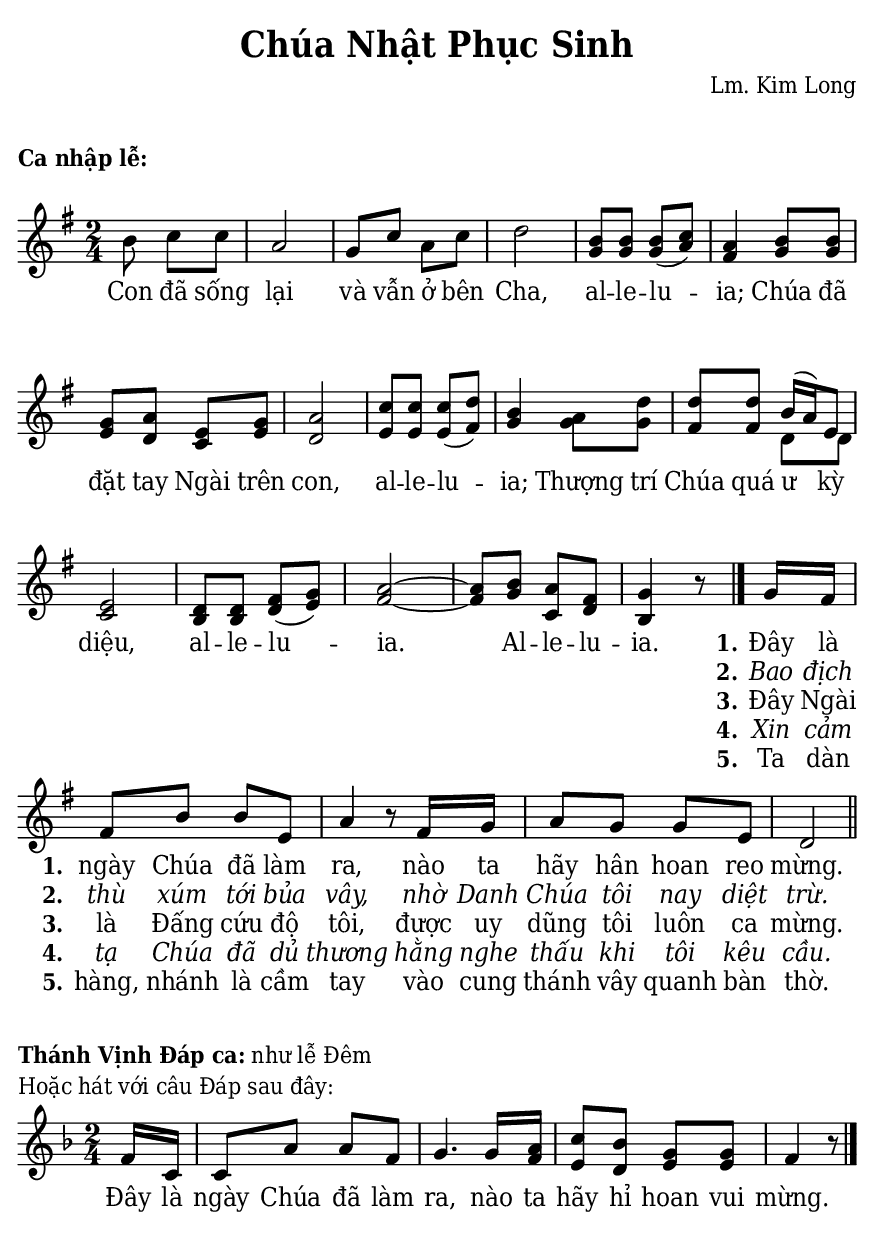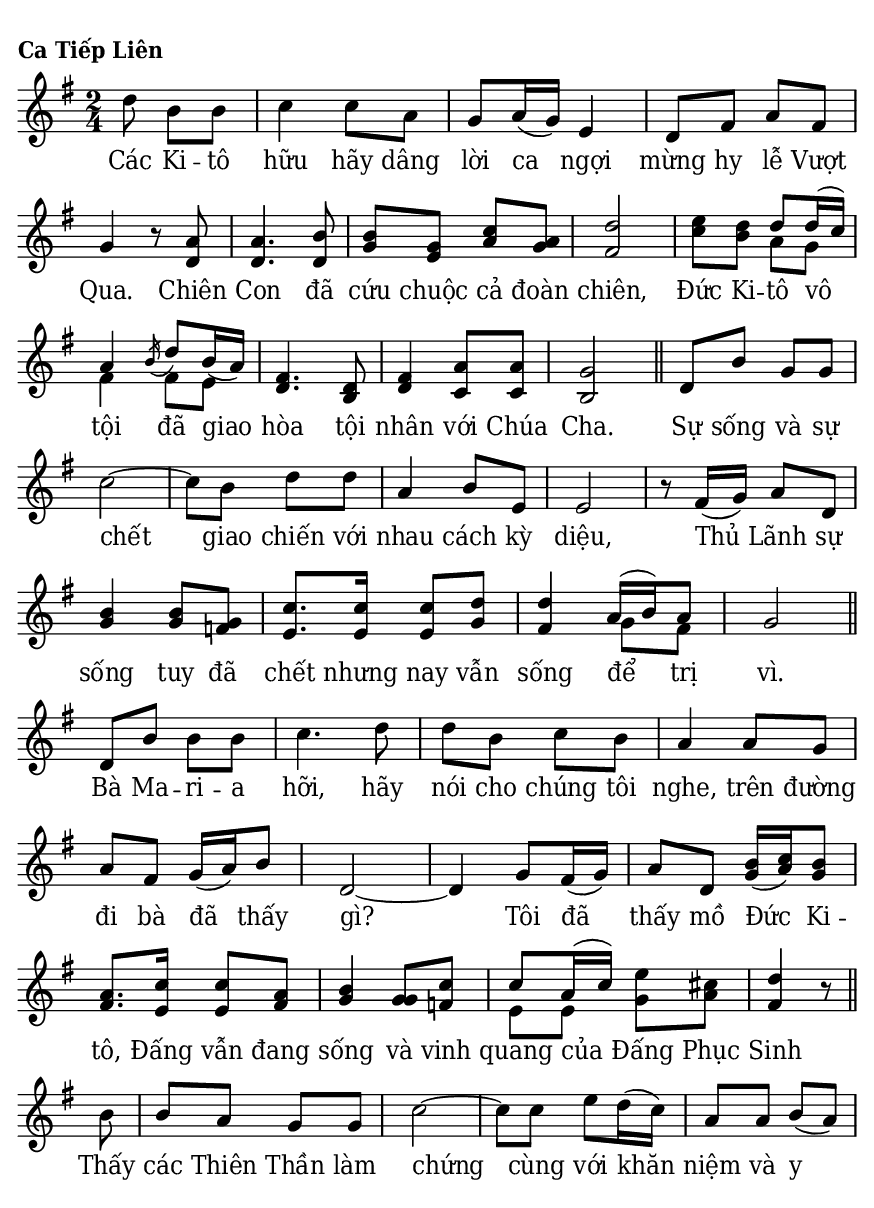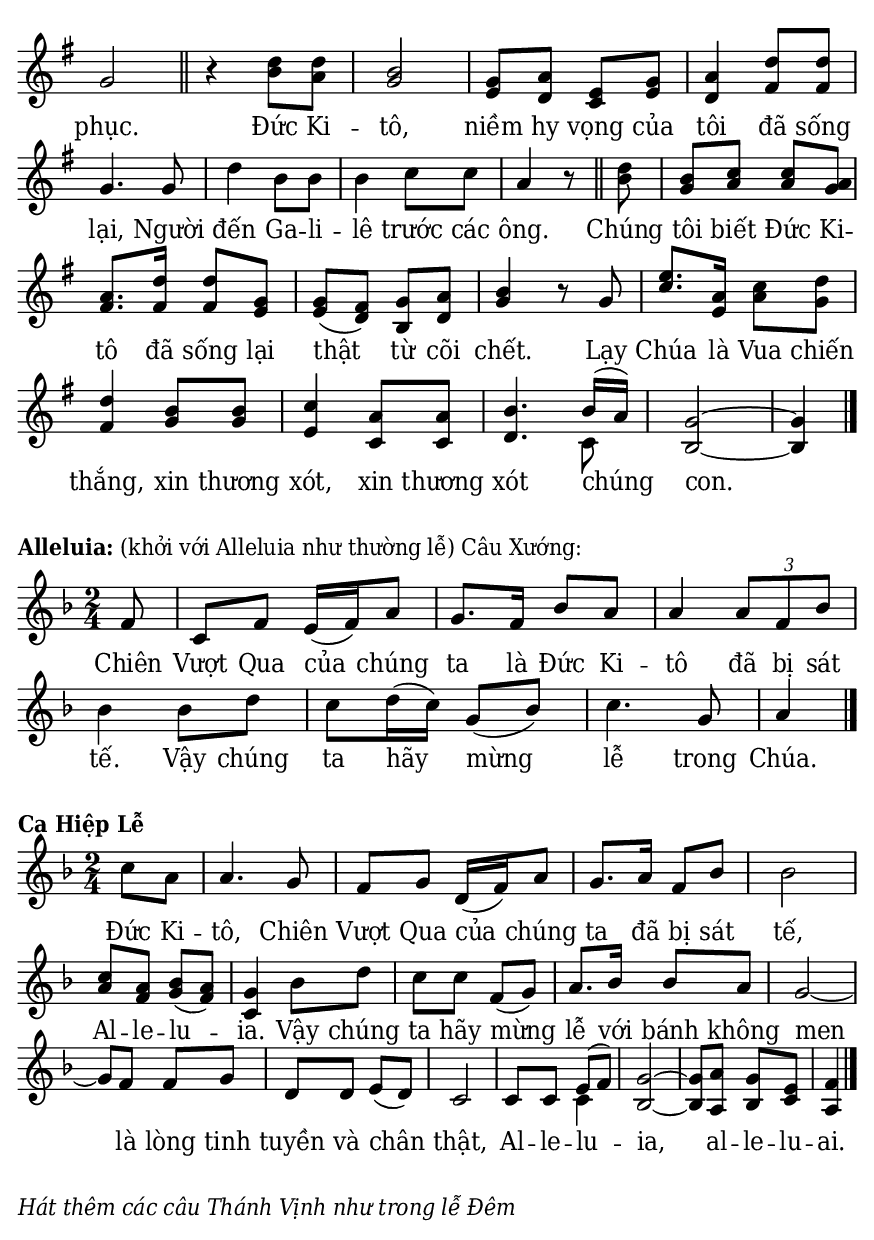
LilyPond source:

% Cài đặt chung
\version "2.22.1"
\include "english.ly"

\header {
  title = "Chúa Nhật Phục Sinh"
  composer = "Lm. Kim Long"
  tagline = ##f
}

% mã nguồn cho những chức năng chưa hỗ trợ trong phiên bản lilypond hiện tại
% cung cấp bởi cộng đồng lilypond khi gửi email đến lilypond-user@gnu.org
% in số phiên khúc trên mỗi dòng
#(define (add-grob-definition grob-name grob-entry)
     (set! all-grob-descriptions
           (cons ((@@ (lily) completize-grob-entry)
                  (cons grob-name grob-entry))
                 all-grob-descriptions)))

#(add-grob-definition
    'StanzaNumberSpanner
    `((direction . ,LEFT)
      (font-series . bold)
      (padding . 1.0)
      (side-axis . ,X)
      (stencil . ,ly:text-interface::print)
      (X-offset . ,ly:side-position-interface::x-aligned-side)
      (Y-extent . ,grob::always-Y-extent-from-stencil)
      (meta . ((class . Spanner)
               (interfaces . (font-interface
                              side-position-interface
                              stanza-number-interface
                              text-interface))))))

\layout {
    \context {
      \Global
      \grobdescriptions #all-grob-descriptions
    }
    \context {
      \Score
      \remove Stanza_number_align_engraver
      \consists
        #(lambda (context)
           (let ((texts '())
                 (syllables '()))
             (make-engraver
              (acknowledgers
               ((stanza-number-interface engraver grob source-engraver)
                  (set! texts (cons grob texts)))
               ((lyric-syllable-interface engraver grob source-engraver)
                  (set! syllables (cons grob syllables))))
              ((stop-translation-timestep engraver)
                 (for-each
                  (lambda (text)
                    (for-each
                     (lambda (syllable)
                       (ly:pointer-group-interface::add-grob
                        text
                        'side-support-elements
                        syllable))
                     syllables))
                  texts)
                 (set! syllables '())))))
    }
    \context {
      \Lyrics
      \remove Stanza_number_engraver
      \consists
        #(lambda (context)
           (let ((text #f)
                 (last-stanza #f))
             (make-engraver
              ((process-music engraver)
                 (let ((stanza (ly:context-property context 'stanza #f)))
                   (if (and stanza (not (equal? stanza last-stanza)))
                       (let ((column (ly:context-property context
'currentCommandColumn)))
                         (set! last-stanza stanza)
                         (if text
                             (ly:spanner-set-bound! text RIGHT column))
                         (set! text (ly:engraver-make-grob engraver
'StanzaNumberSpanner '()))
                         (ly:grob-set-property! text 'text stanza)
                         (ly:spanner-set-bound! text LEFT column)))))
              ((finalize engraver)
                 (if text
                     (let ((column (ly:context-property context
'currentCommandColumn)))
                       (ly:spanner-set-bound! text RIGHT column)))))))
      \override StanzaNumberSpanner.horizon-padding = 10000
    }
}

stanzaReminderOff =
  \temporary \override StanzaNumberSpanner.after-line-breaking =
     #(lambda (grob)
        ;; Can be replaced with (not (first-broken-spanner? grob)) in 2.23.
        (if (let ((siblings (ly:spanner-broken-into (ly:grob-original grob))))
              (and (pair? siblings)
                   (not (eq? grob (car siblings)))))
            (ly:grob-suicide! grob)))

stanzaReminderOn = \undo \stanzaReminderOff
% kết thúc mã nguồn

% Nhạc
nhacMauMot = \relative c'' {
  \key g \major
  \time 2/4
  \partial 4. b8 c c |
  a2 |
  g8 c a c |
  d2 |
  <<
    {
      b8 b b (c) |
      a4 b8 b |
      g a e g |
      a2 |
      c8 c c (d) |
      b4 a8 d |
      d d
    }
    {
      g,8 g g (a) |
      fs4 g8 g |
      e d c e |
      d2 |
      e8 e e (fs) |
      g4 g8 g |
      fs fs
    }
  >>
  <<
    {
      \voiceOne
      b16 (a) e8
    }
    \new Voice = "splitpart" {
      \voiceTwo
      d8 d
    }
  >>
  \oneVoice
  <<
    {
      e2 |
      d8 d fs (g) |
      a2 ~ |
      a8 b a fs |
      g4
    }
    {
      c,2 |
      b8 b d (e) |
      fs2 ~ |
      fs8 g c, d |
      b4
    }
  >>
   r8 \bar "|."
   
   g'16 fs |
   fs8 b b e, |
   a4 r8 fs16 g |
   a8 g g e |
   d2 \bar "||"
}

nhacMauHai = \relative c' {
  \key f \major
  \time 2/4
  \partial 8 f16 c |
  c8 a' a f |
  g4. g16
  <a f> |
  <c e,>8 <bf d,> <g e> <g e> |
  f4 r8 \bar "|."
}

nhacMauBa = \relative c'' {
  \key g \major
  \time 2/4
  \partial 4. d8 b b |
  c4 c8 a |
  g a16 (g) e4 |
  d8 fs a fs |
  g4 r8
  <<
    {
      a |
      a4. b8 |
      b g c a |
      d2 |
      e8 d
    }
    {
      d,8 |
      d4. d8 |
      g e a g |
      fs2 |
      c'8 b
    }
  >>
  <<
    {
      \voiceOne
      d8 d16 (c) |
      a4 \slashedGrace { b16 _( } d8) b16 _(a) |
    }
    \new Voice = "splitpart" {
      \voiceTwo
      a8 g |
      fs4 fs8 e |
    }
  >>
  \oneVoice
  <<
    {
      fs4. d8 |
      fs4 a8 a |
      g2 \bar "||"
    }
    {
      d4. b8 |
      d4 c8 c |
      b2
    }
  >>
  
  d8 b' g g |
  c2 ~ |
  c8 b d d |
  a4 b8 e, |
  e2 |
  r8 fs16 (g) a8 d, |
  <<
    {
      b'4 b8 g |
      c8. c16 c8 d |
      d4
    }
    {
      g,4 g8 f! |
      e8. e16 e8 g |
      fs4
    }
  >>
  <<
    {
      \voiceOne
      a16 (b) a8
    }
    \new Voice = "splitpart" {
      \voiceTwo
      g8 fs
    }
  >>
  \oneVoice
  g2 \bar "||"
  
  d8 b' b b |
  c4. d8 |
  d b c b |
  a4 a8 g |
  a fs g16 (a) b8 |
  d,2 ~ |
  d4 g8 fs16 (g) |
  a8 d,
  <<
    {
      b'16 (c) b8 |
      a8. c16 c8 a |
      b4 g8 c |
    }
    {
      g16 (a) g8 |
      fs8. e16 e8 fs |
      g4 g8 f! |
    }
  >>
  <<
    {
      \voiceOne
      c'8 a16 (c)
    }
    \new Voice = "splitpart" {
      \voiceTwo
      e,8 e
    }
  >>
  \oneVoice
  <e' g,>8 <cs a> |
  <d fs,>4 r8 \bar "||"
  
  b8 |
  b a g g |
  c2 ~ |
  c8 c e d16 (c) |
  a8 a b (a) |
  g2 \bar "||"
  r4
  <<
    {
      d'8 d |
      b2 |
      g8 a e g |
      a4 d8 d
    }
    {
      b8 a |
      g2 |
      e8 d c e |
      d4 fs8 fs
    }
  >>
  g4. g8 |
  d'4 b8 b |
  b4 c8 c |
  a4 r8 \bar "||"
  
  <<
    {
      d8 |
      b c c a |
      a8. d16 d8 g, |
      g (fs) g a |
      b4
    }
    {
      b8 |
      g a a g |
      fs8. fs16 fs8 e |
      e (d) b d |
      g4
    }
  >>
  r8 g
  <<
    {
      e'8. a,16 c8 d |
      d4 b8 b |
      c4 a8 a |
      b4.
    }
    {
      c8. e,16 a8 g |
      fs4 g8 g |
      e4 c8 c |
      d4.
    }
  >>
  <<
    {
      \voiceOne
      b'16 (a) |
    }
    \new Voice = "splitpart" {
      \voiceTwo
      c,8 |
    }
  >>
  \oneVoice
  <g' b,>2 ~ |
  <g b,>4 \bar "|."
}

nhacMauBon = \relative c' {
  \key f \major
  \time 2/4
  \partial 8 f8 |
  c f e16 (f) a8 |
  g8. f16 bf8 a |
  a4 \tuplet 3/2 { a8 f bf } |
  bf4 bf8 d |
  c d16 (c) g8 (bf) |
  c4. g8 |
  a4 \bar "|."
}

nhacMauNam = \relative c'' {
  \key f \major
  \time 2/4
  \partial 4 c8 a |
  a4. g8 |
  f g d16 (f) a8 |
  g8. a16 f8 bf |
  bf2 |
  <c a>8 <a f> <bf g> (<a f>) |
  <g c,>4 bf8 d |
  c c f, (g) |
  a8. bf16 bf8 a |
  g2 ~ |
  g8 f f g |
  d d e (d) |
  c2 |
  c8 c
  <<
    {
      \voiceOne
      e8 (f)
    }
    \new Voice = "splitpart" {
      \voiceTwo
      c4
    }
  >>
  \oneVoice
  <<
    {
      g'2 ~ |
      g8 a g e |
      f4 \bar "|."
    }
    {
      bf,2 ~ |
      bf8 a bf c |
      a4
    }
  >>
}

% Lời
loiMauMot = \lyricmode {
  Con đã sống lại và vẫn ở bên Cha,
  al -- le -- lu -- ia;
  Chúa đã đặt tay Ngài trên con,
  al -- le -- lu -- ia;
  Thượng trí Chúa quá ư kỳ diệu,
  al -- le -- lu -- ia.
  Al -- le -- lu -- ia.
  <<
    {
      \set stanza = "1."
      Đây là ngày Chúa đã làm ra,
      nào ta hãy hân hoan reo mừng.
    }
    \new Lyrics {
      \set associatedVoice = "beSop"
      \set stanza = "2."
      \override Lyrics.LyricText.font-shape = #'italic
      Bao địch thù xúm tới bủa vây,
      nhờ Danh Chúa tôi nay diệt trừ.
    }
    \new Lyrics {
      \set associatedVoice = "beSop"
      \set stanza = "3."
      Đây Ngài là Đấng cứu độ tôi,
      được uy dũng tôi luôn ca mừng.
    }
    \new Lyrics {
      \set associatedVoice = "beSop"
      \set stanza = "4."
      \override Lyrics.LyricText.font-shape = #'italic
      Xin cảm tạ Chúa đã dủ thương hằng nghe thấu khi tôi kêu cầu.
    }
    \new Lyrics {
      \set associatedVoice = "beSop"
      \set stanza = "5."
      Ta dàn hàng, nhánh là cầm tay vào cung thánh
      vây quanh bàn thờ.
    }
  >>
}

loiMauHai = \lyricmode {
  Đây là ngày Chúa đã làm ra,
  nào ta hãy hỉ hoan vui mừng.
}

loiMauBa = \lyricmode {
  Các Ki -- tô hữu hãy dâng lời ca ngợi mừng hy lễ Vượt Qua.
  Chiên Con đã cứu chuộc cả đoàn chiên,
  Đức Ki -- tô vô tội đã giao hòa tội nhân với Chúa Cha.
  Sự sống và sự chết giao chiến với nhau cách kỳ diệu,
  Thủ Lãnh sự sống tuy đã chết nhưng nay vẫn sống để trị vì.
  Bà Ma -- ri -- a hỡi, hãy nói cho chúng tôi nghe,
  trên đường đi bà đã thấy gì?
  Tôi đã thấy mồ Đức Ki -- tô, Đấng vẫn đang sống
  và vinh quang của Đấng Phục Sinh
  Thấy các Thiên Thần làm chứng cùng với khăn niệm và y phục.
  Đức Ki -- tô, niềm hy vọng của tôi đã sống lại,
  Người đến Ga -- li -- lê trước các ông.
  Chúng tôi biết Đức Ki -- tô đã sống lại thật từ cõi chết.
  Lạy Chúa là Vua chiến thắng,
  xin thương xót, xin thương xót chúng con.
}

loiMauBon = \lyricmode {
  Chiên Vượt Qua của chúng ta là Đức Ki -- tô đã bị sát tế.
  Vậy chúng ta hãy mừng lễ trong Chúa.
}

loiMauNam = \lyricmode {
  Đức Ki -- tô, Chiên Vượt Qua của chúng ta đã bị sát tế,
  Al -- le -- lu -- ia.
  Vậy chúng ta hãy mừng lễ với bánh không men
  là lòng tinh tuyền và chân thật,
  Al -- le -- lu -- ia, al -- le -- lu -- ai.
}

% Dàn trang
\paper {
  #(set-paper-size "a5")
  top-margin = 3\mm
  bottom-margin = 3\mm
  left-margin = 3\mm
  right-margin = 3\mm
  indent = #0
  #(define fonts
	 (make-pango-font-tree "Deja Vu Serif Condensed"
	 		       "Deja Vu Serif Condensed"
			       "Deja Vu Serif Condensed"
			       (/ 20 20)))
  print-page-number = ##f
  page-count = 3
}

\markup {
  \vspace #2
  \bold "Ca nhập lễ:"
}

\score {
  <<
    \new Staff <<
        \clef treble
        \new Voice = beSop {
          \nhacMauMot
        }
      \new Lyrics \lyricsto beSop \loiMauMot
    >>
  >>
  \layout {
    \override Lyrics.LyricSpace.minimum-distance = #0.6
    \override Score.BarNumber.break-visibility = ##(#f #f #f)
    \override Score.SpacingSpanner.uniform-stretching = ##t
    ragged-last = ##f
  }
}

\markup {
  \vspace #2
  \column {
      \left-align {
        \line {
          \bold "Thánh Vịnh Đáp ca:" \normal-text "như lễ Đêm"
        }
        \line {
          "Hoặc hát với câu Đáp sau đây:"
        }
      }
  }
}

\score {
  <<
    \new Staff <<
        \clef treble
        \new Voice = beSop {
          \nhacMauHai
        }
      \new Lyrics \lyricsto beSop \loiMauHai
    >>
  >>
  \layout {
    \override Lyrics.LyricSpace.minimum-distance = #1
    \override Score.BarNumber.break-visibility = ##(#f #f #f)
    \override Score.SpacingSpanner.uniform-stretching = ##t
    ragged-last = ##f
  }
}

\pageBreak

\markup {
  \vspace #2
  \bold "Ca Tiếp Liên"
}

\score {
  <<
    \new Staff <<
        \clef treble
        \new Voice = beSop {
          \nhacMauBa
        }
      \new Lyrics \lyricsto beSop \loiMauBa
    >>
  >>
  \layout {
    \override Lyrics.LyricSpace.minimum-distance = #0.8
    \override LyricHyphen.minimum-distance = #1
    \override Score.BarNumber.break-visibility = ##(#f #f #f)
    \override Score.SpacingSpanner.uniform-stretching = ##t
    ragged-last = ##f
  }
}

\markup {
  \vspace #2
  \bold "Alleluia:" \normal-text "(khởi với Alleluia như thường lễ) Câu Xướng:"
}


\score {
  <<
    \new Staff <<
        \clef treble
        \new Voice = beSop {
          \nhacMauBon
        }
      \new Lyrics \lyricsto beSop \loiMauBon
    >>
  >>
  \layout {
    %indent = 15
    %\override Staff.TimeSignature.transparent = ##t
    \override Lyrics.LyricSpace.minimum-distance = #1
    \override LyricHyphen.minimum-distance = #1
    \override Score.BarNumber.break-visibility = ##(#f #f #f)
    \override Score.SpacingSpanner.uniform-stretching = ##t
    ragged-last = ##f
  }
}

\markup {
  \vspace #2
  \bold "Ca Hiệp Lễ"
}

\score {
  <<
    \new Staff <<
        \clef treble
        \new Voice = beSop {
          \nhacMauNam
        }
      \new Lyrics \lyricsto beSop \loiMauNam
    >>
  >>
  \layout {
    %indent = 15
    \override Lyrics.LyricSpace.minimum-distance = #0.8
    \override LyricHyphen.minimum-distance = #1.5
    \override Score.BarNumber.break-visibility = ##(#f #f #f)
    \override Score.SpacingSpanner.uniform-stretching = ##t
    ragged-last = ##f
  }
}

\markup {
  \vspace #2
  \italic "Hát thêm các câu Thánh Vịnh như trong lễ Đêm"
}
